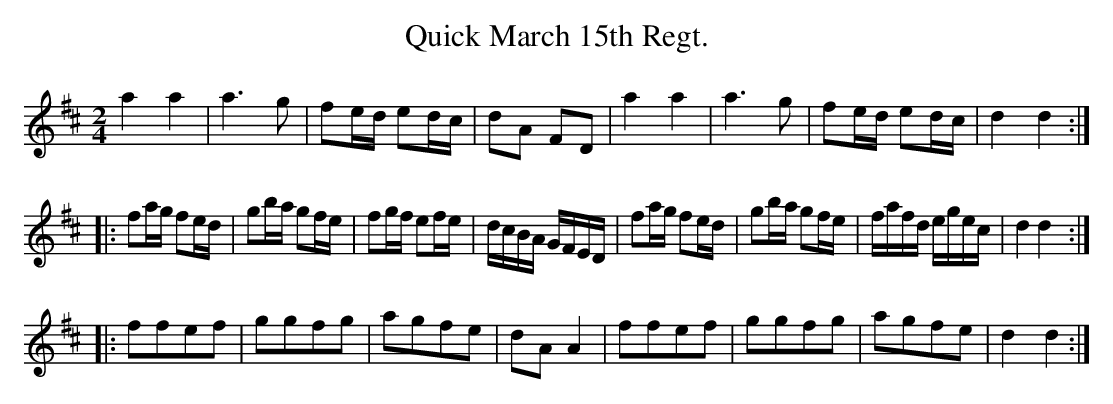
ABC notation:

X:1
T:Quick March 15th Regt.
M:2/4
K:D
a4 a4| a6g2| f2ed e2dc| d2A2 F2D2| \
a4 a4| a6 g2| f2ed e2dc| d4 d4::
f2ag f2ed| g2ba g2fe| f2gf e2fe| dcBA GFED|\
f2ag f2ed| g2ba g2fe| fafd egec| d4 d4::
f2f2e2f2| g2g2f2g2| a2g2f2e2| d2A2 A4|\
f2f2e2f2| g2g2f2g2| a2g2f2e2| d4 d4:|
